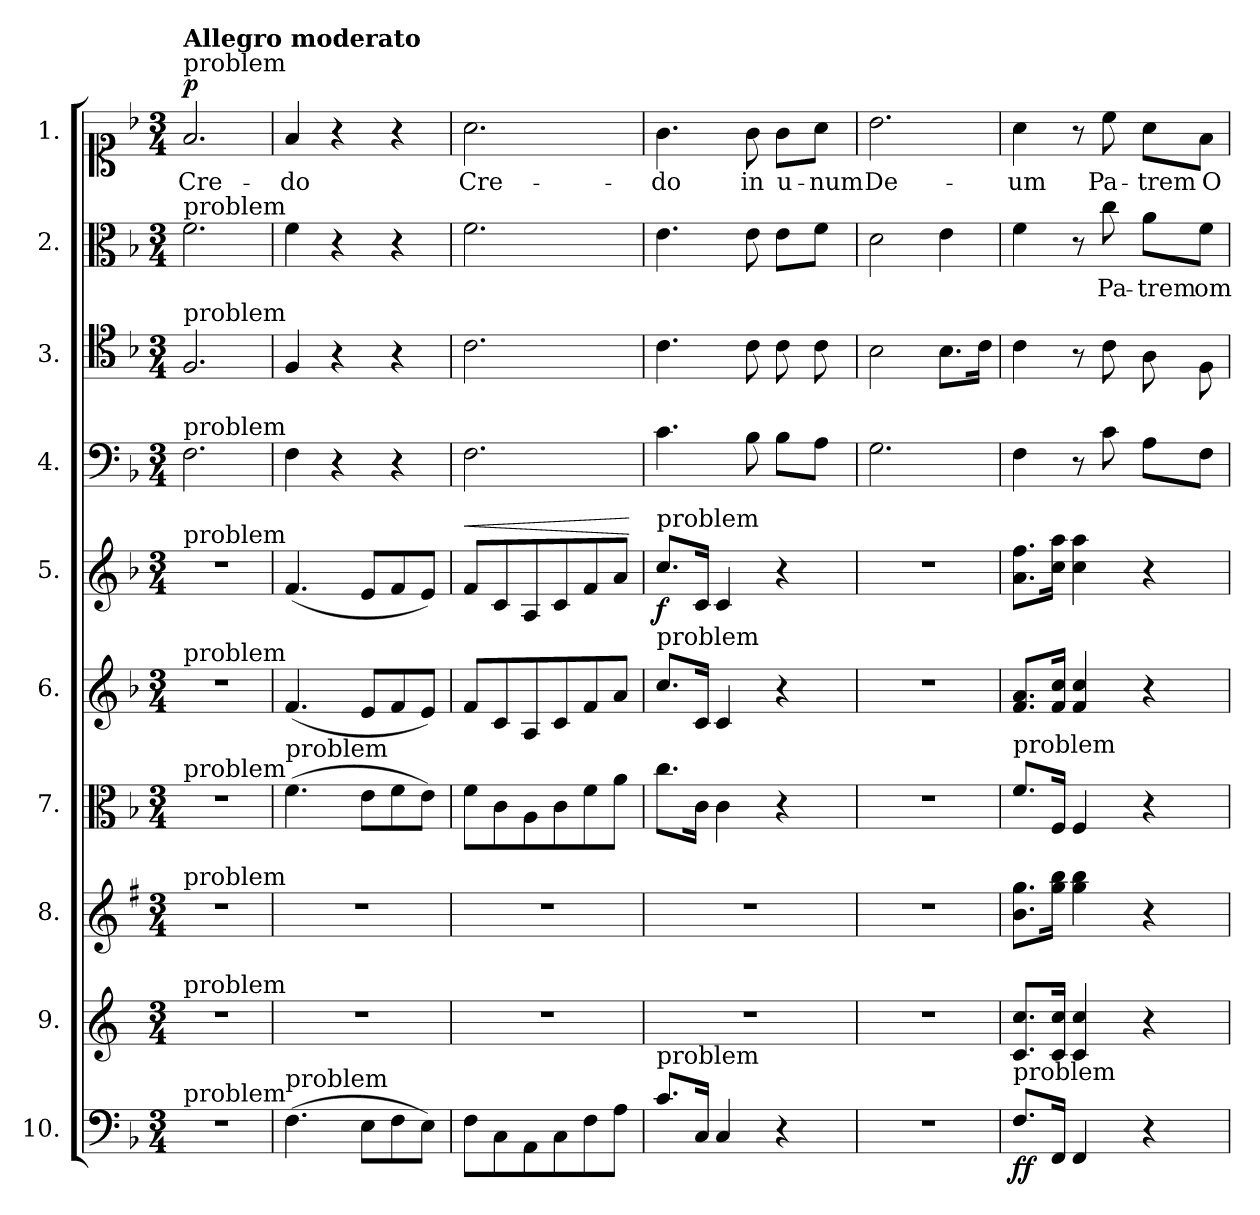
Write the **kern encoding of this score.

**kern	**dynam	**kern	**kern	**kern	**kern	**kern	**dynam	**kern	**kern	**kern	**text	**kern	**text	**dynam
*part10	*part10	*part9	*part8	*part7	*part6	*part5	*part5	*part4	*part3	*part2	*part2	*part1	*part1	*part1
*staff10	*staff10	*staff9	*staff8	*staff7	*staff6	*staff5	*staff5	*staff4	*staff3	*staff2	*staff2	*staff1	*staff1	*staff1
*I"10.	*	*I"9.	*I"8.	*I"7.	*I"6.	*I"5.	*	*I"4.	*I"3.	*I"2.	*	*I"1.	*	*
*clefF4	*	*clefG2	*clefG2	*clefC3	*clefG2	*clefG2	*	*clefF4	*clefC4	*clefC3	*	*clefC1	*	*
*	*	*ITrd4c7	*ITrd1c2	*	*	*	*	*	*	*	*	*	*	*
*k[b-]	*	*k[b-]	*k[b-]	*k[b-]	*k[b-]	*k[b-]	*	*k[b-]	*k[b-]	*k[b-]	*	*k[b-]	*	*
*M3/4	*	*M3/4	*M3/4	*M3/4	*M3/4	*M3/4	*	*M3/4	*M3/4	*M3/4	*	*M3/4	*	*
=1	=1	=1	=1	=1	=1	=1	=1	=1	=1	=1	=1	=1	=1	=1
!	!	!	!	!	!	!	!	!	!	!	!	!LO:TX:a:t=problem	!	!
!	!	!	!	!	!	!	!	!	!	!	!	!LO:TX:a:B:t=Allegro moderato	!	!
!	!	!	!	!	!	!	!	!	!	!LO:TX:a:t=problem	!	!	!	!
!	!	!	!	!	!	!	!	!	!LO:TX:a:t=problem	!	!	!	!	!
!	!	!	!	!	!	!	!	!LO:TX:a:t=problem	!	!	!	!	!	!
!	!	!	!	!	!	!LO:TX:a:t=problem	!	!	!	!	!	!	!	!
!	!	!	!	!	!LO:TX:a:t=problem	!	!	!	!	!	!	!	!	!
!	!	!	!	!LO:TX:a:t=problem	!	!	!	!	!	!	!	!	!	!
!	!	!	!LO:TX:a:t=problem	!	!	!	!	!	!	!	!	!	!	!
!	!	!LO:TX:a:t=problem	!	!	!	!	!	!	!	!	!	!	!	!
!LO:TX:a:t=problem	!	!	!	!	!	!	!	!	!	!	!	!	!	!
!	!	!	!	!	!	!	!	!	!	!	!	!	!	!LO:DY:a
2.r	.	2.r	2.r	2.r	2.r	2.r	.	2.F\	2.F/	2.f\	.	2.f/	Cre-	p
=2	=2	=2	=2	=2	=2	=2	=2	=2	=2	=2	=2	=2	=2	=2
!	!	!	!	!LO:TX:a:t=problem	!	!	!	!	!	!	!	!	!	!
!LO:TX:a:t=problem	!	!	!	!	!	!	!	!	!	!	!	!	!	!
(4.F\	.	2.r	2.r	(4.f\	(4.f/	(4.f/	.	4F\	4F/	4f\	.	4f/	-do	.
.	.	.	.	.	.	.	.	4r	4r	4r	.	4r	.	.
8E\L	.	.	.	8e\L	8e/L	8e/L	.	.	.	.	.	.	.	.
8F\	.	.	.	8f\	8f/	8f/	.	4r	4r	4r	.	4r	.	.
8E\J)	.	.	.	8e\J)	8e/J)	8e/J)	.	.	.	.	.	.	.	.
=3	=3	=3	=3	=3	=3	=3	=3	=3	=3	=3	=3	=3	=3	=3
!	!	!	!	!	!	!	!LO:HP:a	!	!	!	!	!	!	!
8F\L	.	2.r	2.r	8f\L	8f/L	8f/L	<	2.F\	2.c\	2.f\	.	2.a\	Cre-	.
8C\	.	.	.	8c\	8c/	8c/	.	.	.	.	.	.	.	.
8AA\	.	.	.	8A\	8A/	8A/	.	.	.	.	.	.	.	.
8C\	.	.	.	8c\	8c/	8c/	.	.	.	.	.	.	.	.
8F\	.	.	.	8f\	8f/	8f/	.	.	.	.	.	.	.	.
8A\J	.	.	.	8a\J	8a/J	8a/J	.	.	.	.	.	.	.	.
.	.	.	.	.	.	.	[	.	.	.	.	.	.	.
=4	=4	=4	=4	=4	=4	=4	=4	=4	=4	=4	=4	=4	=4	=4
!	!	!	!	!	!	!LO:TX:a:t=problem	!	!	!	!	!	!	!	!
!	!	!	!	!	!LO:TX:a:t=problem	!	!	!	!	!	!	!	!	!
!LO:TX:a:t=problem	!	!	!	!	!	!	!	!	!	!	!	!	!	!
8.c\L	.	2.r	2.r	8.cc\L	8.cc\L	8.cc\L	f	4.c\	4.c\	4.e\	.	4.g\	-do	.
16C/Jk	.	.	.	16c\Jk	16c/Jk	16c/Jk	.	.	.	.	.	.	.	.
4C/	.	.	.	4c\	4c/	4c/	.	.	.	.	.	.	.	.
.	.	.	.	.	.	.	.	8B-\	8c\	8e\	.	8g\	in	.
4r	.	.	.	4r	4r	4r	.	8B-\L	8c\	8e\L	.	8g\L	u-	.
.	.	.	.	.	.	.	.	8A\J	8c\	8f\J	.	8a\J	-num	.
=5	=5	=5	=5	=5	=5	=5	=5	=5	=5	=5	=5	=5	=5	=5
2.r	.	2.r	2.r	2.r	2.r	2.r	.	2.G\	2B-\	2d\	.	2.b-\	De-	.
.	.	.	.	.	.	.	.	.	8.B-\L	4e\	.	.	.	.
.	.	.	.	.	.	.	.	.	16c\Jk	.	.	.	.	.
=6	=6	=6	=6	=6	=6	=6	=6	=6	=6	=6	=6	=6	=6	=6
!	!	!	!	!LO:TX:a:t=problem	!	!	!	!	!	!	!	!	!	!
!LO:TX:a:t=problem	!	!	!	!	!	!	!	!	!	!	!	!	!	!
8.F\L	ff	8.F/ 8.f/L	8.a\ 8.ff\L	8.f\L	8.f/ 8.a/L	8.a\ 8.ff\L	.	4F\	4c\	4f\	.	4a\	-um	.
16FF/Jk	.	16F/ 16f/Jk	16ff\ 16aa\Jk	16F/Jk	16f/ 16cc/Jk	16cc\ 16aa\Jk	.	.	.	.	.	.	.	.
4FF/	.	4F/ 4f/	4ff\ 4aa\	4F/	4f/ 4cc/	4cc\ 4aa\	.	8r	8r	8r	.	8r	.	.
.	.	.	.	.	.	.	.	8c\	8c\	8cc\	Pa-	8cc\	Pa-	.
4r	.	4r	4r	4r	4r	4r	.	8A\L	8A\	8a\L	-trem	8a\L	-trem	.
.	.	.	.	.	.	.	.	8F\J	8F\	8f\J	om-	8f\J	O-	.
=	=	=	=	=	=	=	=	=	=	=	=	=	=	=
*-	*-	*-	*-	*-	*-	*-	*-	*-	*-	*-	*-	*-	*-	*-
